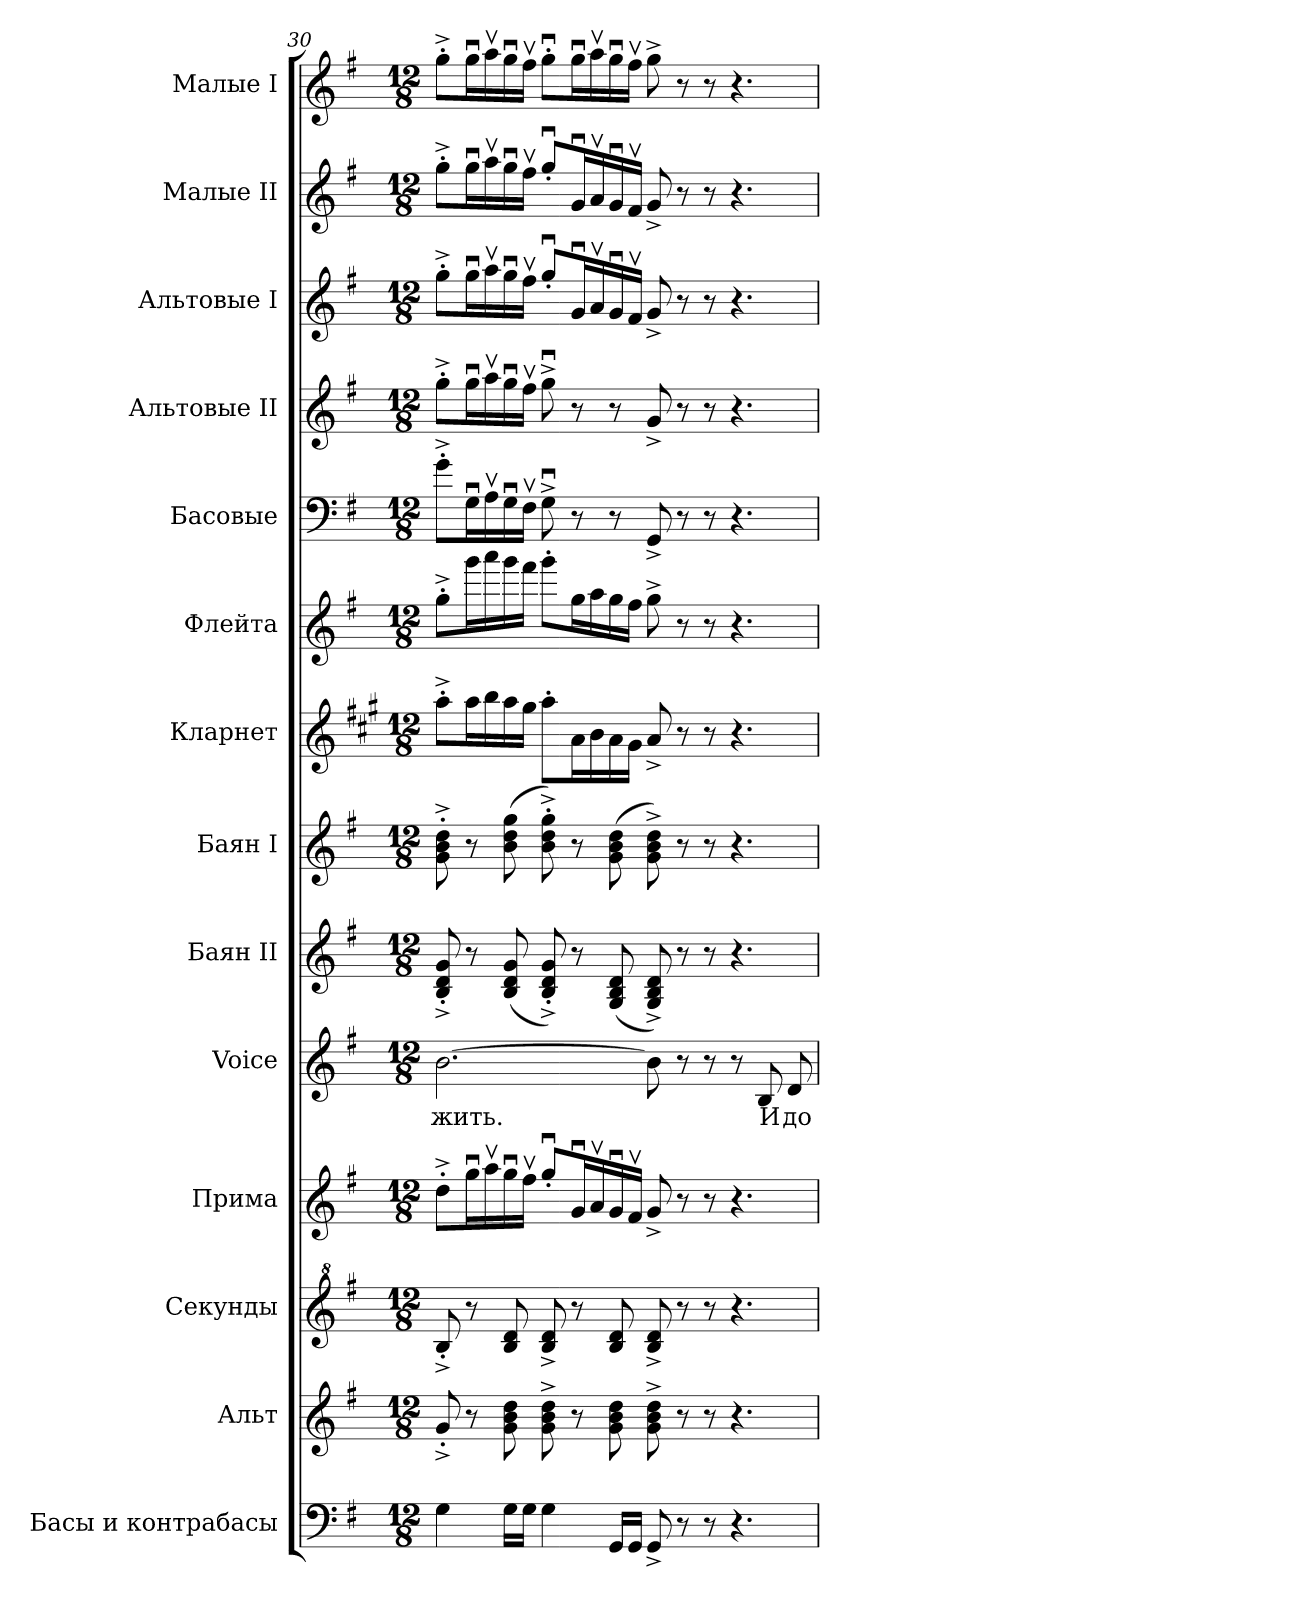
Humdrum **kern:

**kern	**kern	**kern	**kern	**kern	**text	**kern	**kern	**kern	**kern	**kern	**kern	**kern	**kern	**kern
*part14	*part13	*part12	*part11	*part10	*part10	*part9	*part8	*part7	*part6	*part5	*part4	*part3	*part2	*part1
*staff14	*staff13	*staff12	*staff11	*staff10	*staff10	*staff9	*staff8	*staff7	*staff6	*staff5	*staff4	*staff3	*staff2	*staff1
*I"Басы и контрабасы	*I"Альт	*I"Секунды	*I"Прима	*I"Voice	*	*I"Баян II	*I"Баян I	*I"Кларнет	*I"Флейта	*I"Басовые	*I"Альтовые II	*I"Альтовые I	*I"Малые II	*I"Малые I
*	*	*	*	*I'Voice	*	*	*	*	*	*	*	*	*	*
!!LO:PB:g=z
*clefF4	*clefG2	*clefG^2	*clefG2	*clefG2	*	*clefG2	*clefG2	*clefG2	*clefG2	*clefF4	*clefG2	*clefG2	*clefG2	*clefG2
*ITrd7c12	*ITrd7c12	*ITrd7c12	*ITrd7c12	*	*	*	*	*ITrd1c2	*	*	*	*	*	*
*k[f#]	*k[f#]	*k[f#]	*k[f#]	*k[f#]	*	*k[f#]	*k[f#]	*k[f#]	*k[f#]	*k[f#]	*k[f#]	*k[f#]	*k[f#]	*k[f#]
*G:	*G:	*G:	*G:	*G:	*	*G:	*G:	*G:	*G:	*G:	*G:	*G:	*G:	*G:
*M12/8	*M12/8	*M12/8	*M12/8	*M12/8	*	*M12/8	*M12/8	*M12/8	*M12/8	*M12/8	*M12/8	*M12/8	*M12/8	*M12/8
=30	=30	=30	=30	=30	=30	=30	=30	=30	=30	=30	=30	=30	=30	=30
!	!	!	!	!	!LO:LY:b:color=#000000	!	!	!	!	!	!	!	!	!
4GGi\	8G'^i/	8B'^i/	8d'^i\L	[>2.bi\	жить.	8Bi/'^ 8di'^ 8gi'^	8gi\'^ 8bi'^ 8ddi'^	8gg'^i\L	8gg'^i\L	8g'^i\L	8gg'^i\L	8gg'^i\L	8gg'^i\L	8gg'^i\L
.	8r	8r	16gui\L	.	.	8r	8r	16ggi\L	16gggi\L	16Gui\L	16ggui\L	16ggui\L	16ggui\L	16ggui\L
.	.	.	16avi\	.	.	.	.	16aai\	16aaai\	16Avi\	16aavi\	16aavi\	16aavi\	16aavi\
16GGi\LL	8Gi\ 8Bi 8di	8Bi/ 8di	16gui\	.	.	(8Bi/ 8di 8gi	(8bi\ 8ddi 8ggi	16ggi\	16gggi\	16Gui\	16ggui\	16ggui\	16ggui\	16ggui\
16GGi\JJ	.	.	16f#vi\JJ	.	.	.	.	16ff#i\JJ	16fff#i\JJ	16F#vi\JJ	16ff#vi\JJ	16ff#vi\JJ	16ff#vi\JJ	16ff#vi\JJ
4GGi\	8Gi\^ 8Bi^ 8di^	8Bi/^ 8di^	8gu'i/L	.	.	8Bi/'^ 8di'^ 8gi'^)	8bi\'^ 8ddi'^ 8ggi'^)	8gg'i\L	8ggg'i\L	8Gu^i\	8ggu^i\	8ggu'i/L	8ggu'i/L	8ggu'i\L
.	8r	8r	16Gui/L	.	.	8r	8r	16gi\L	16ggi\L	8r	8r	16gui/L	16gui/L	16ggui\L
.	.	.	16Avi/	.	.	.	.	16ai\	16aai\	.	.	16avi/	16avi/	16aavi\
16GGGi/LL	8Gi\ 8Bi 8di	8Bi/ 8di	16Gui/	.	.	(8Gi/ 8Bi 8di	(8gi\ 8bi 8ddi	16gi\	16ggi\	8r	8r	16gui/	16gui/	16ggui\
16GGGi/JJ	.	.	16F#vi/JJ	.	.	.	.	16f#i\JJ	16ff#i\JJ	.	.	16f#vi/JJ	16f#vi/JJ	16ff#vi\JJ
8GGG^i/	8Gi\^ 8Bi^ 8di^	8Bi/^ 8di^	8G^i/	8bi\]	.	8Gi/^ 8Bi^ 8di^)	8gi\^ 8bi^ 8ddi^)	8g^i/	8gg^i\	8GG^i/	8g^i/	8g^i/	8g^i/	8gg^i\
8r	8r	8r	8r	8r	.	8r	8r	8r	8r	8r	8r	8r	8r	8r
8r	8r	8r	8r	8r	.	8r	8r	8r	8r	8r	8r	8r	8r	8r
4.r	4.r	4.r	4.r	8r	.	4.r	4.r	4.r	4.r	4.r	4.r	4.r	4.r	4.r
!	!	!	!	!	!LO:LY:b:color=#000000	!	!	!	!	!	!	!	!	!
.	.	.	.	8Bi/	И	.	.	.	.	.	.	.	.	.
!	!	!	!	!	!LO:LY:b:color=#000000	!	!	!	!	!	!	!	!	!
.	.	.	.	8di/	до-	.	.	.	.	.	.	.	.	.
=	=	=	=	=	=	=	=	=	=	=	=	=	=	=
*-	*-	*-	*-	*-	*-	*-	*-	*-	*-	*-	*-	*-	*-	*-
